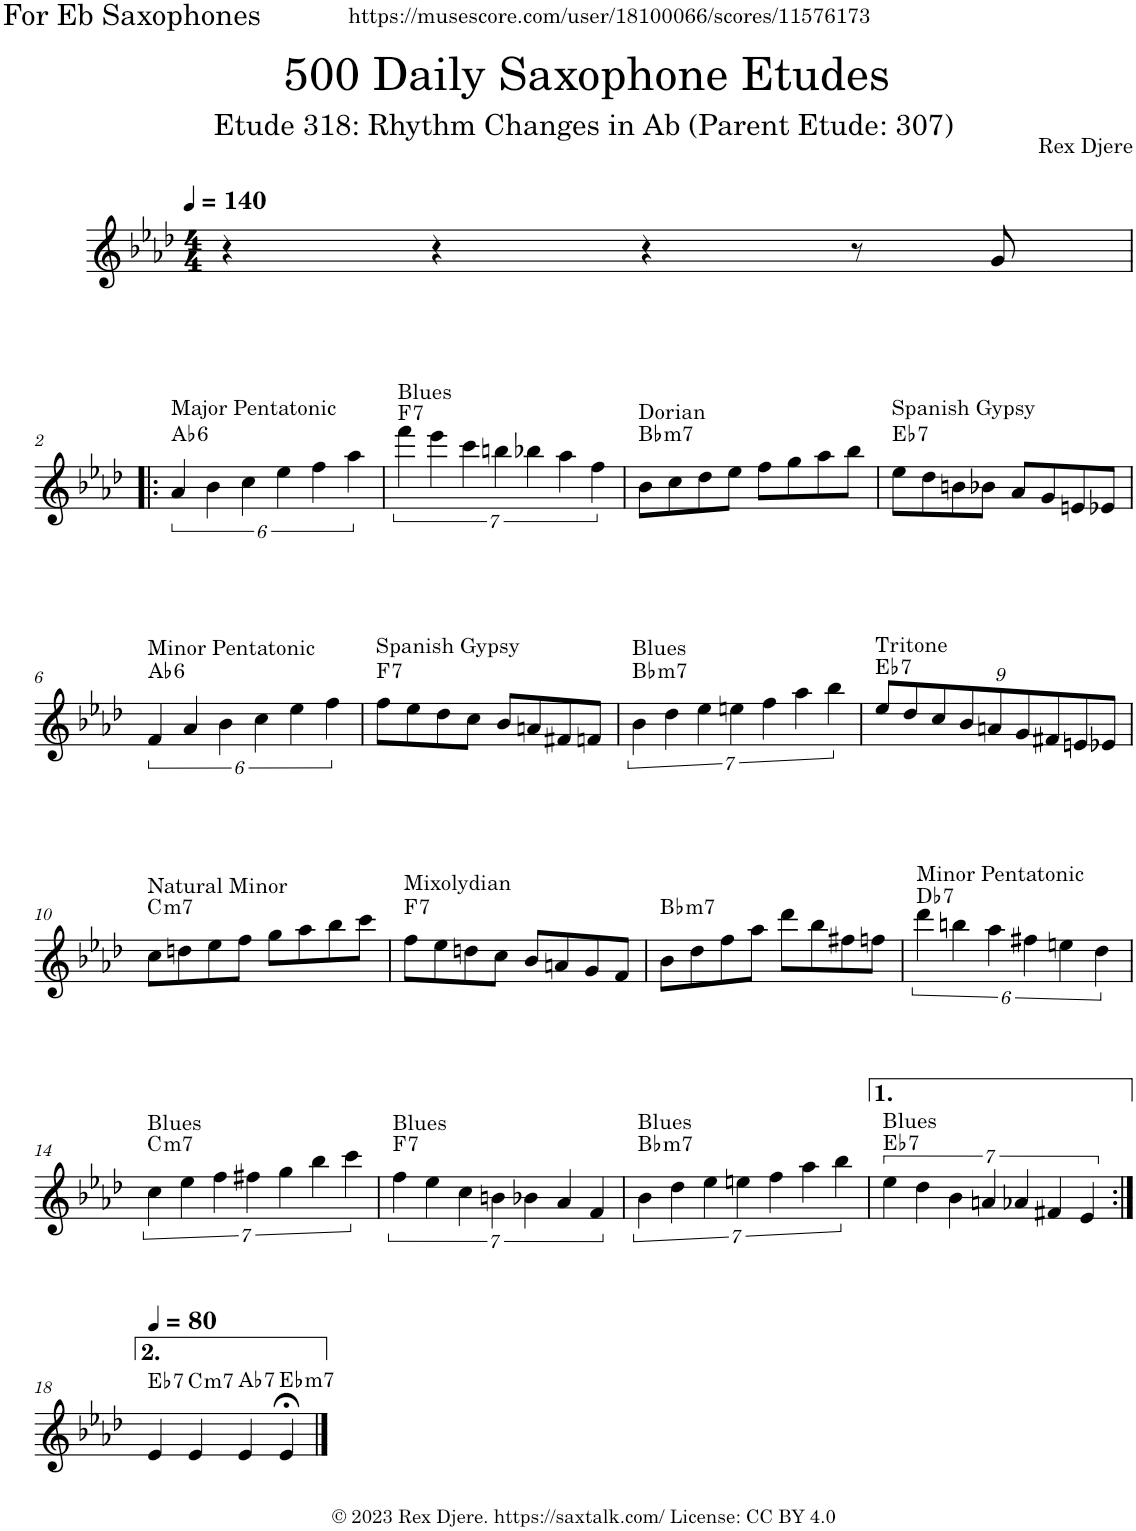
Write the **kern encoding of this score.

**kern	**harte
*part1	*part1
*staff1	*
*I"Alto Saxophone	*
*I'A. Sax.	*
*clefG2	*
*Trd5c9	*
*k[b-e-a-d-]	*
*M4/4	*
*MM140	*
=1	=1
4r	.
4r	.
4r	.
8r	.
8g/	.
!!LO:LB:g=z
=2!|:	=2!|:
!LO:TX:a:t=Major Pentatonic	!LO:H:kt=6
6a-/	Ab:maj6
6b-\	.
6cc\	.
6ee-\	.
6ff\	.
6aa-\	.
=3	=3
!LO:TX:a:t=Blues	!LO:H:kt=7
7fff\	F:7
7eee-\	.
7ccc\	.
7bbn\	.
7bb-X\	.
7aa-\	.
7ff\	.
=4	=4
!LO:TX:a:t=Dorian	!LO:H:kt=m7
8b-\L	Bb:min7
8cc\	.
8dd-\	.
8ee-\J	.
8ff\L	.
8gg\	.
8aa-\	.
8bb-\J	.
=5	=5
!LO:TX:a:t=Spanish Gypsy	!LO:H:kt=7
8ee-\L	Eb:7
8dd-\	.
8bn\	.
8b-X\J	.
8a-/L	.
8g/	.
8en/	.
8e-X/J	.
!!LO:LB:g=z
=6	=6
!LO:TX:a:t=Minor Pentatonic	!LO:H:kt=6
6f/	Ab:maj6
6a-/	.
6b-\	.
6cc\	.
6ee-\	.
6ff\	.
=7	=7
!LO:TX:a:t=Spanish Gypsy	!LO:H:kt=7
8ff\L	F:7
8ee-\	.
8dd-\	.
8cc\J	.
8b-/L	.
8an/	.
8f#X/	.
8fn/J	.
=8	=8
!LO:TX:a:t=Blues	!LO:H:kt=m7
7b-\	Bb:min7
7dd-\	.
7ee-\	.
7een\	.
7ff\	.
7aa-\	.
7bb-\	.
=9	=9
*Xbrackettup	*
!LO:TX:a:t=Tritone	!LO:H:kt=7
9ee-/L	Eb:7
9dd-/	.
9cc/	.
9b-/	.
9an/	.
9g/	.
9f#X/	.
9en/	.
9e-X/J	.
!!LO:LB:g=z
=10	=10
!LO:TX:a:t=Natural Minor	!LO:H:kt=m7
8cc\L	C:min7
8ddn\	.
8ee-\	.
8ff\J	.
8gg\L	.
8aa-\	.
8bb-\	.
8ccc\J	.
=11	=11
!LO:TX:a:t=Mixolydian	!LO:H:kt=7
8ff\L	F:7
8ee-\	.
8ddn\	.
8cc\J	.
8b-/L	.
8an/	.
8g/	.
8f/J	.
=12	=12
!	!LO:H:kt=m7
8b-\L	Bb:min7
8dd-\	.
8ff\	.
8aa-\J	.
8ddd-\L	.
8bb-\	.
8ff#X\	.
8ffn\J	.
=13	=13
*brackettup	*
!LO:TX:a:t=Minor Pentatonic	!LO:H:kt=7
6ddd-\	Db:7
6bbn\	.
6aa-\	.
6ff#X\	.
6een\	.
6dd-\	.
!!LO:LB:g=z
=14	=14
!LO:TX:a:t=Blues	!LO:H:kt=m7
7cc\	C:min7
7ee-\	.
7ff\	.
7ff#X\	.
7gg\	.
7bb-\	.
7ccc\	.
=15	=15
!LO:TX:a:t=Blues	!LO:H:kt=7
7ff\	F:7
7ee-\	.
7cc\	.
7bn\	.
7b-X\	.
7a-/	.
7f/	.
=16	=16
!LO:TX:a:t=Blues	!LO:H:kt=m7
7b-\	Bb:min7
7dd-\	.
7ee-\	.
7een\	.
7ff\	.
7aa-\	.
7bb-\	.
=17	=17
!LO:TX:a:t=Blues	!LO:H:kt=7
7ee-\	Eb:7
7dd-\	.
7b-\	.
7an/	.
7a-X/	.
7f#X/	.
7e-/	.
!!LO:LB:g=z
=18:|!	=18:|!
*MM80	*
!	!LO:H:kt=7
4e-/	Eb:7
!	!LO:H:kt=m7
4e-/	C:min7
!	!LO:H:kt=7
4e-/	Ab:7
!	!LO:H:kt=m7
4e-;</	Eb:min7
==	==
*-	*-
